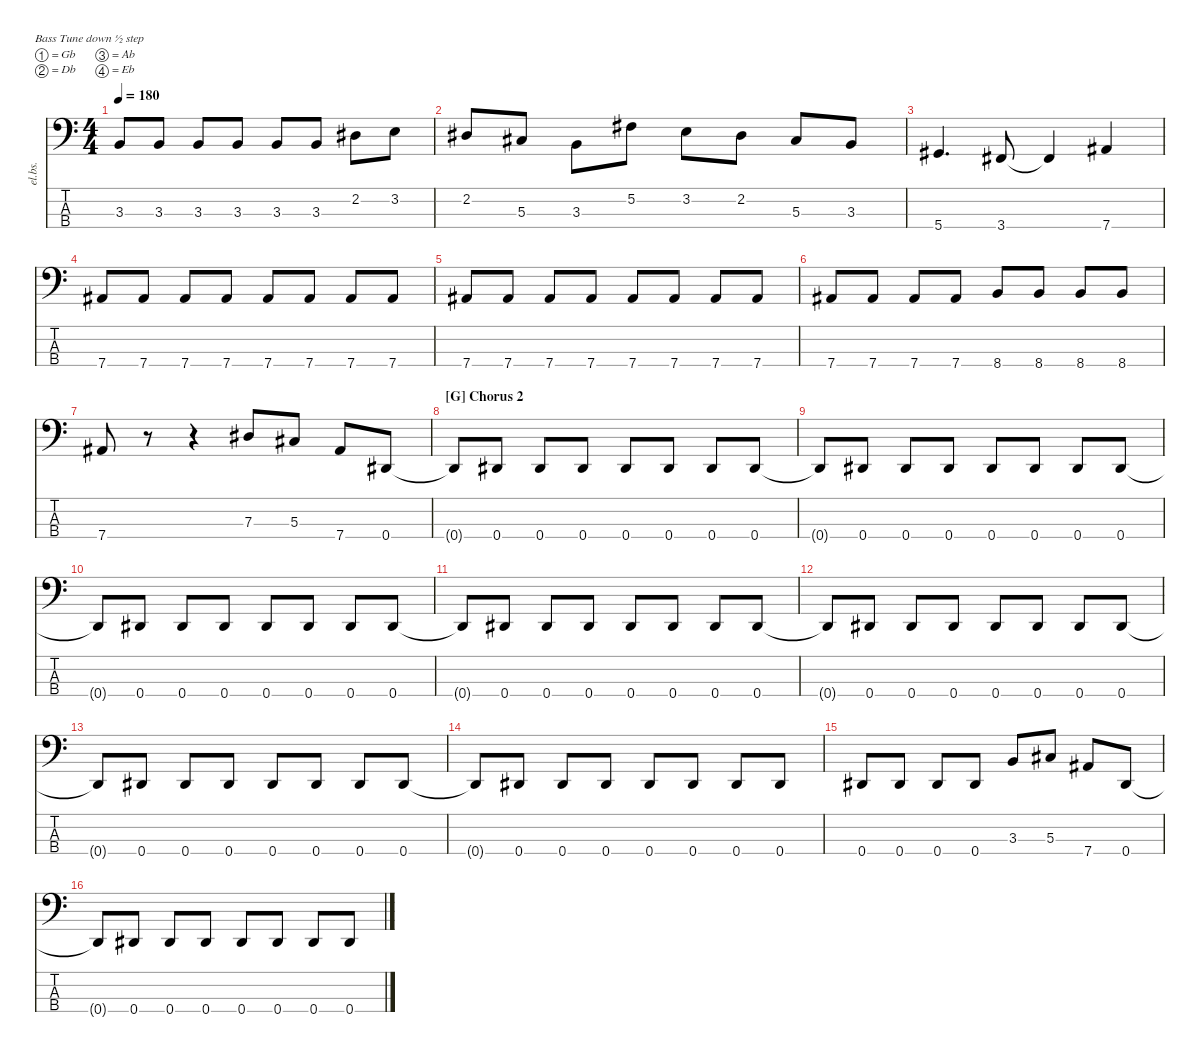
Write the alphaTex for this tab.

\defaultSystemsLayout 4
\hideDynamics
\bracketExtendMode nobrackets
\otherSystemsTrackNameOrientation horizontal
\track ("Bass" "el.bs.") {instrument electricbassfinger}
\staff {score tabs}
\tuning (Gb2 Db2 Ab1 Eb1)
\ts (4 4)
\tempo 180
\clef f4
\ks c
3.3.8{dy mf beam Up} 3.3.8{beam Up} 3.3.8{beam Up} 3.3.8{beam Up} 3.3.8{beam Up} 3.3.8{beam Up} 2.2{acc #}.8{beam Down} 3.2.8{beam Down} |
2.2{acc #}.8{beam Up} 5.3{acc #}.8{beam Up} 3.3.8{beam Down} 5.2{acc #}.8{beam Down} 3.2.8{beam Down} 2.2{acc #}.8{beam Down} 5.3{acc #}.8{beam Up} 3.3.8{beam Up} |
5.4{acc #}.4{d beam Up} 3.4{acc #}.8{beam Up} 3.4{t acc #}.4{beam Up} 7.4{acc #}.4{beam Up} |
7.4{acc #}.8{beam Up} 7.4{acc #}.8{beam Up} 7.4{acc #}.8{beam Up} 7.4{acc #}.8{beam Up} 7.4{acc #}.8{beam Up} 7.4{acc #}.8{beam Up} 7.4{acc #}.8{beam Up} 7.4{acc #}.8{beam Up} |
7.4{acc #}.8{beam Up} 7.4{acc #}.8{beam Up} 7.4{acc #}.8{beam Up} 7.4{acc #}.8{beam Up} 7.4{acc #}.8{beam Up} 7.4{acc #}.8{beam Up} 7.4{acc #}.8{beam Up} 7.4{acc #}.8{beam Up} |
7.4{acc #}.8{beam Up} 7.4{acc #}.8{beam Up} 7.4{acc #}.8{beam Up} 7.4{acc #}.8{beam Up} 8.4.8{beam Up} 8.4.8{beam Up} 8.4.8{beam Up} 8.4.8{beam Up} |
7.4{acc #}.8{beam Up} r.8{beam Up} r.4{beam Up} 7.3{acc #}.8{beam Up} 5.3{acc #}.8{beam Up} 7.4{acc #}.8{beam Up} 0.4{acc #}.8{beam Up} |
\section ("G" "Chorus 2")
0.4{t acc #}.8{beam Up} 0.4{acc #}.8{beam Up} 0.4{acc #}.8{beam Up} 0.4{acc #}.8{beam Up} 0.4{acc #}.8{beam Up} 0.4{acc #}.8{beam Up} 0.4{acc #}.8{beam Up} 0.4{acc #}.8{beam Up} |
0.4{t acc #}.8{beam Up} 0.4{acc #}.8{beam Up} 0.4{acc #}.8{beam Up} 0.4{acc #}.8{beam Up} 0.4{acc #}.8{beam Up} 0.4{acc #}.8{beam Up} 0.4{acc #}.8{beam Up} 0.4{acc #}.8{beam Up} |
0.4{t acc #}.8{beam Up} 0.4{acc #}.8{beam Up} 0.4{acc #}.8{beam Up} 0.4{acc #}.8{beam Up} 0.4{acc #}.8{beam Up} 0.4{acc #}.8{beam Up} 0.4{acc #}.8{beam Up} 0.4{acc #}.8{beam Up} |
0.4{t acc #}.8{beam Up} 0.4{acc #}.8{beam Up} 0.4{acc #}.8{beam Up} 0.4{acc #}.8{beam Up} 0.4{acc #}.8{beam Up} 0.4{acc #}.8{beam Up} 0.4{acc #}.8{beam Up} 0.4{acc #}.8{beam Up} |
0.4{t acc #}.8{beam Up} 0.4{acc #}.8{beam Up} 0.4{acc #}.8{beam Up} 0.4{acc #}.8{beam Up} 0.4{acc #}.8{beam Up} 0.4{acc #}.8{beam Up} 0.4{acc #}.8{beam Up} 0.4{acc #}.8{beam Up} |
0.4{t acc #}.8{beam Up} 0.4{acc #}.8{beam Up} 0.4{acc #}.8{beam Up} 0.4{acc #}.8{beam Up} 0.4{acc #}.8{beam Up} 0.4{acc #}.8{beam Up} 0.4{acc #}.8{beam Up} 0.4{acc #}.8{beam Up} |
0.4{t acc #}.8{beam Up} 0.4{acc #}.8{beam Up} 0.4{acc #}.8{beam Up} 0.4{acc #}.8{beam Up} 0.4{acc #}.8{beam Up} 0.4{acc #}.8{beam Up} 0.4{acc #}.8{beam Up} 0.4{acc #}.8{beam Up} |
0.4{acc #}.8{beam Up} 0.4{acc #}.8{beam Up} 0.4{acc #}.8{beam Up} 0.4{acc #}.8{beam Up} 3.3.8{beam Up} 5.3{acc #}.8{beam Up} 7.4{acc #}.8{beam Up} 0.4{acc #}.8{beam Up} |
0.4{t acc #}.8{beam Up} 0.4{acc #}.8{beam Up} 0.4{acc #}.8{beam Up} 0.4{acc #}.8{beam Up} 0.4{acc #}.8{beam Up} 0.4{acc #}.8{beam Up} 0.4{acc #}.8{beam Up} 0.4{acc #}.8{beam Up}
